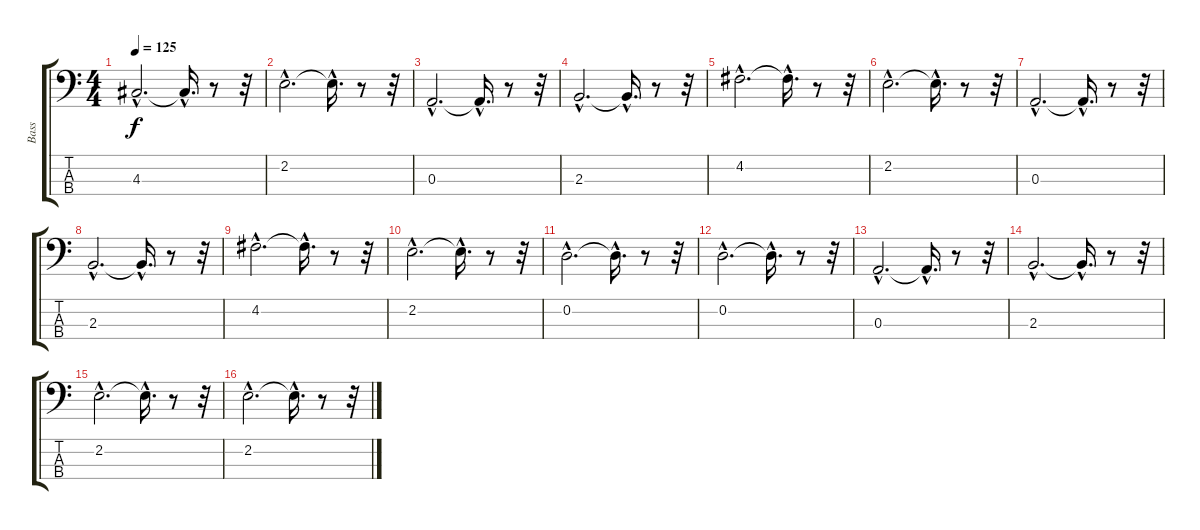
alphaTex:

\track ("Bass" "Bass") {instrument electricbassfinger}
\staff {score tabs}
\tuning (G2 D2 A1 E1) {hide}
\ts (4 4)
\tempo 125
\clef f4
\ks c
4.3{hac}.2{d dy f} 4.3{hac t}.16{d} r.8 r.32 |
2.2{hac}.2{d} 2.2{hac t}.16{d} r.8 r.32 |
0.3{hac}.2{d} 0.3{hac t}.16{d} r.8 r.32 |
2.3{hac}.2{d} 2.3{hac t}.16{d} r.8 r.32 |
4.2{hac}.2{d} 4.2{hac t}.16{d} r.8 r.32 |
2.2{hac}.2{d} 2.2{hac t}.16{d} r.8 r.32 |
0.3{hac}.2{d} 0.3{hac t}.16{d} r.8 r.32 |
2.3{hac}.2{d} 2.3{hac t}.16{d} r.8 r.32 |
4.2{hac}.2{d} 4.2{hac t}.16{d} r.8 r.32 |
2.2{hac}.2{d} 2.2{hac t}.16{d} r.8 r.32 |
0.2{hac}.2{d} 0.2{hac t}.16{d} r.8 r.32 |
0.2{hac}.2{d} 0.2{hac t}.16{d} r.8 r.32 |
0.3{hac}.2{d} 0.3{hac t}.16{d} r.8 r.32 |
2.3{hac}.2{d} 2.3{hac t}.16{d} r.8 r.32 |
2.2{hac}.2{d} 2.2{hac t}.16{d} r.8 r.32 |
2.2{hac}.2{d} 2.2{hac t}.16{d} r.8 r.32
